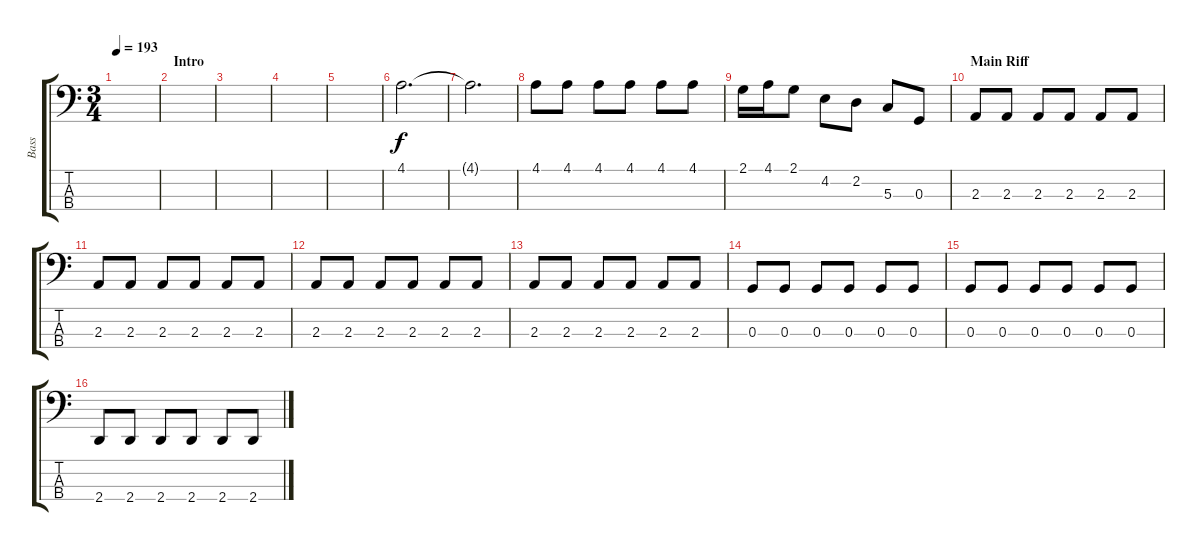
\track ("Bass" "Bass") {instrument electricbassfinger}
\staff {score tabs}
\tuning (F2 C2 G1 C1) {hide}
\ts (3 4)
\tempo 193
\clef f4
\ks c
|
\section ("" "Intro")
|
|
|
|
4.1.2{d} |
4.1{t}.2{d} |
4.1.8 4.1.8 4.1.8 4.1.8 4.1.8 4.1.8 |
2.1.16 4.1.16 2.1.8 4.2.8 2.2.8 5.3.8 0.3.8 |
\section ("" "Main Riff")
2.3.8 2.3.8 2.3.8 2.3.8 2.3.8 2.3.8 |
2.3.8 2.3.8 2.3.8 2.3.8 2.3.8 2.3.8 |
2.3.8 2.3.8 2.3.8 2.3.8 2.3.8 2.3.8 |
2.3.8 2.3.8 2.3.8 2.3.8 2.3.8 2.3.8 |
0.3.8 0.3.8 0.3.8 0.3.8 0.3.8 0.3.8 |
0.3.8 0.3.8 0.3.8 0.3.8 0.3.8 0.3.8 |
2.4.8 2.4.8 2.4.8 2.4.8 2.4.8 2.4.8
